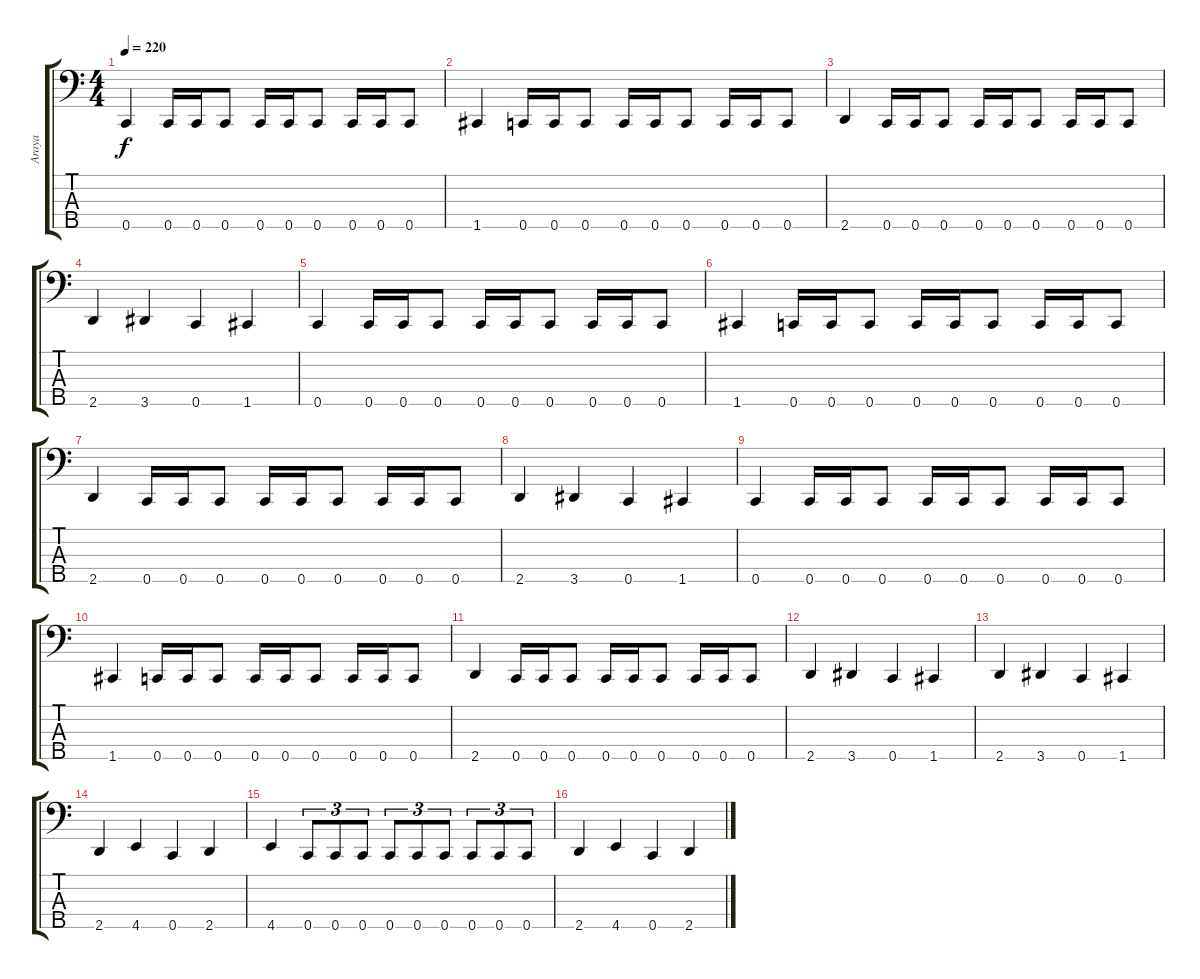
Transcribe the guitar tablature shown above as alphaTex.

\track ("Araya" "Araya") {instrument electricbasspick}
\staff {score tabs}
\tuning (G2 Eb2 Bb1 F1 C1) {hide}
\ts (4 4)
\tempo 220
\clef f4
\ks c
0.5.4{dy f} 0.5.16 0.5.16 0.5.8 0.5.16 0.5.16 0.5.8 0.5.16 0.5.16 0.5.8 |
1.5.4 0.5.16 0.5.16 0.5.8 0.5.16 0.5.16 0.5.8 0.5.16 0.5.16 0.5.8 |
2.5.4 0.5.16 0.5.16 0.5.8 0.5.16 0.5.16 0.5.8 0.5.16 0.5.16 0.5.8 |
2.5.4 3.5.4 0.5.4 1.5.4 |
0.5.4 0.5.16 0.5.16 0.5.8 0.5.16 0.5.16 0.5.8 0.5.16 0.5.16 0.5.8 |
1.5.4 0.5.16 0.5.16 0.5.8 0.5.16 0.5.16 0.5.8 0.5.16 0.5.16 0.5.8 |
2.5.4 0.5.16 0.5.16 0.5.8 0.5.16 0.5.16 0.5.8 0.5.16 0.5.16 0.5.8 |
2.5.4 3.5.4 0.5.4 1.5.4 |
0.5.4 0.5.16 0.5.16 0.5.8 0.5.16 0.5.16 0.5.8 0.5.16 0.5.16 0.5.8 |
1.5.4 0.5.16 0.5.16 0.5.8 0.5.16 0.5.16 0.5.8 0.5.16 0.5.16 0.5.8 |
2.5.4 0.5.16 0.5.16 0.5.8 0.5.16 0.5.16 0.5.8 0.5.16 0.5.16 0.5.8 |
2.5.4 3.5.4 0.5.4 1.5.4 |
2.5.4 3.5.4 0.5.4 1.5.4 |
2.5.4 4.5.4 0.5.4 2.5.4 |
4.5.4 0.5.8{tu (3 2)} 0.5.8{tu (3 2)} 0.5.8{tu (3 2)} 0.5.8{tu (3 2)} 0.5.8{tu (3 2)} 0.5.8{tu (3 2)} 0.5.8{tu (3 2)} 0.5.8{tu (3 2)} 0.5.8{tu (3 2)} |
2.5.4 4.5.4 0.5.4 2.5.4
